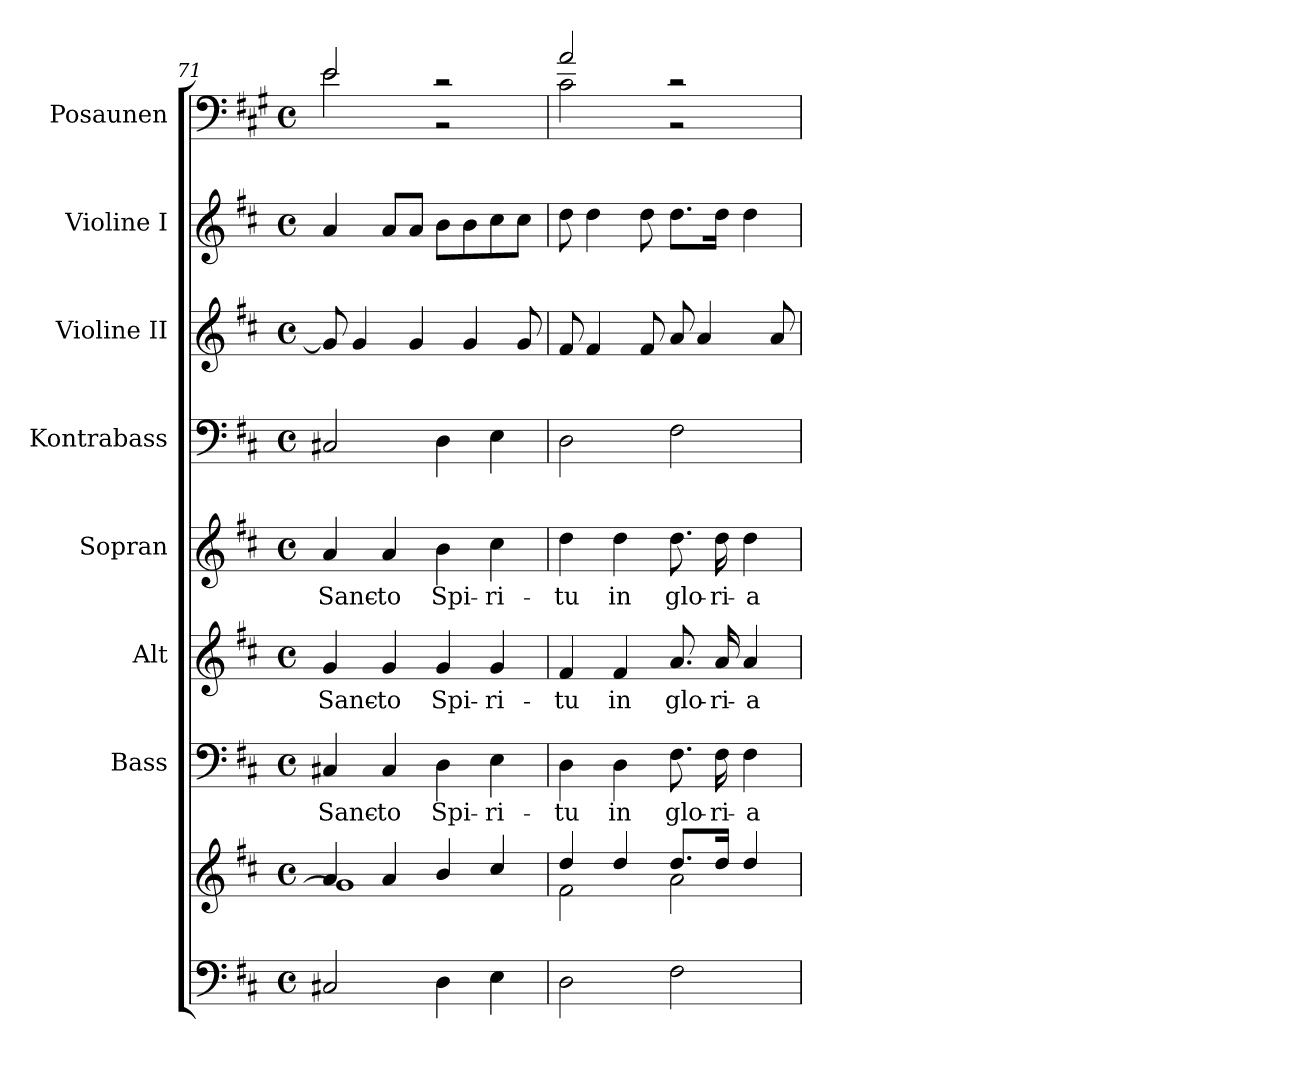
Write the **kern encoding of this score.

**kern	**kern	**kern	**text	**kern	**text	**kern	**text	**kern	**kern	**kern	**kern
*part8	*part8	*part7	*part7	*part6	*part6	*part5	*part5	*part4	*part3	*part2	*part1
*staff9	*staff8	*staff7	*staff7	*staff6	*staff6	*staff5	*staff5	*staff4	*staff3	*staff2	*staff1
*	*	*I"Bass	*	*I"Alt	*	*I"Sopran	*	*I"Kontrabass	*I"Violine II	*I"Violine I	*I"Posaunen
*	*	*I'B.	*	*I'A.	*	*I'S.	*	*I'Kb.	*I'Vl. II	*I'Vl. I	*I'Pos.
*clefF4	*clefG2	*clefF4	*	*clefG2	*	*clefG2	*	*clefF4	*clefG2	*clefG2	*clefF4
*	*	*	*	*	*	*	*	*ITrd7c12	*	*	*ITrd4c7
*k[f#c#]	*k[f#c#]	*k[f#c#]	*	*k[f#c#]	*	*k[f#c#]	*	*k[f#c#]	*k[f#c#]	*k[f#c#]	*k[f#c#]
*D:	*D:	*D:	*	*D:	*	*D:	*	*D:	*D:	*D:	*D:
*M4/4	*M4/4	*M4/4	*	*M4/4	*	*M4/4	*	*M4/4	*M4/4	*M4/4	*M4/4
*met(c)	*met(c)	*met(c)	*	*met(c)	*	*met(c)	*	*met(c)	*met(c)	*met(c)	*met(c)
=71	=71	=71	=71	=71	=71	=71	=71	=71	=71	=71	=71
*	*^	*	*	*	*	*	*	*	*	*	*
!	!	!	!	!LO:LY:b	!	!LO:LY:b	!	!LO:LY:b	!	!	!	!
*	*	*	*	*	*	*	*	*	*	*	*	*^
2C#X/	4a/	1g]	4C#X/	Sanc-	4g/	Sanc-	4a/	Sanc-	2CC#X/	8g/]	4a/	2A/	2A\
.	.	.	.	.	.	.	.	.	.	4g/	.	.	.
!	!	!	!	!LO:LY:b	!	!LO:LY:b	!	!LO:LY:b	!	!	!	!	!
.	4a/	.	4C#/	-to	4g/	-to	4a/	-to	.	.	8a/L	.	.
.	.	.	.	.	.	.	.	.	.	4g/	8a/J	.	.
!	!	!	!	!LO:LY:b	!	!LO:LY:b	!	!LO:LY:b	!	!	!	!	!
4D\	4b/	.	4D\	Spi-	4g/	Spi-	4b\	Spi-	4DD\	.	8b\L	2r	2r
.	.	.	.	.	.	.	.	.	.	4g/	8b\	.	.
!	!	!	!	!LO:LY:b	!	!LO:LY:b	!	!LO:LY:b	!	!	!	!	!
4E\	4cc#/	.	4E\	-ri-	4g/	-ri-	4cc#\	-ri-	4EE\	.	8cc#\	.	.
.	.	.	.	.	.	.	.	.	.	8g/	8cc#\J	.	.
!!LO:PB:g=z	!!
=72	=72	=72	=72	=72	=72	=72	=72	=72	=72	=72	=72	=72	=72
!	!	!	!	!LO:LY:b	!	!LO:LY:b	!	!LO:LY:b	!	!	!	!	!
2D\	4dd/	2f#\	4D\	-tu	4f#/	-tu	4dd\	-tu	2DD\	8f#/	8dd\	2d/	2F#\
.	.	.	.	.	.	.	.	.	.	4f#/	4dd\	.	.
!	!	!	!	!LO:LY:b	!	!LO:LY:b	!	!LO:LY:b	!	!	!	!	!
.	4dd/	.	4D\	in	4f#/	in	4dd\	in	.	.	.	.	.
.	.	.	.	.	.	.	.	.	.	8f#/	8dd\	.	.
!	!	!	!	!LO:LY:b	!	!LO:LY:b	!	!LO:LY:b	!	!	!	!	!
2F#\	8.dd/L	2a\	8.F#\	glo-	8.a/	glo-	8.dd\	glo-	2FF#\	8a/	8.dd\L	2r	2r
.	.	.	.	.	.	.	.	.	.	4a/	.	.	.
!	!	!	!	!LO:LY:b	!	!LO:LY:b	!	!LO:LY:b	!	!	!	!	!
.	16dd/Jk	.	16F#\	-ri-	16a/	-ri-	16dd\	-ri-	.	.	16dd\Jk	.	.
!	!	!	!	!LO:LY:b	!	!LO:LY:b	!	!LO:LY:b	!	!	!	!	!
.	4dd/	.	4F#\	-a	4a/	-a	4dd\	-a	.	.	4dd\	.	.
.	.	.	.	.	.	.	.	.	.	8a/	.	.	.
*	*v	*v	*	*	*	*	*	*	*	*	*	*v	*v
=	=	=	=	=	=	=	=	=	=	=	=
*-	*-	*-	*-	*-	*-	*-	*-	*-	*-	*-	*-
